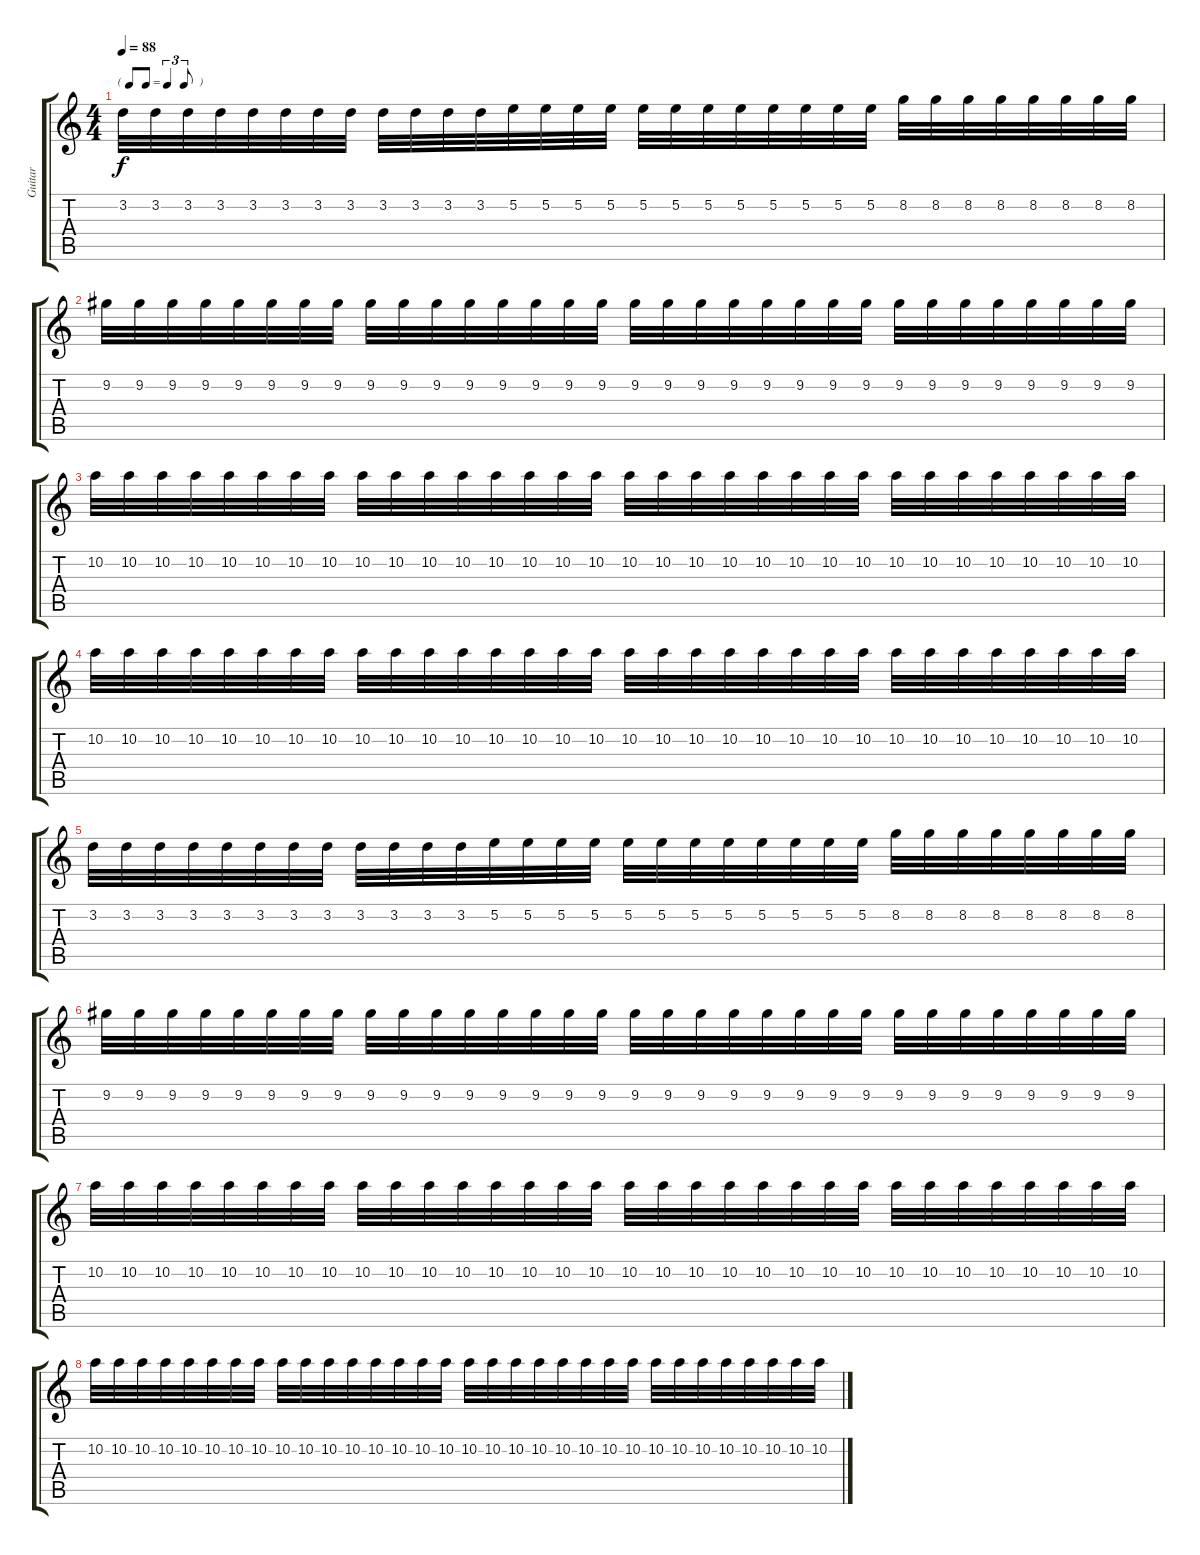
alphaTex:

\track ("Guitar" "Guitar") {instrument distortionguitar}
\staff {score tabs}
\tuning (E4 B3 G3 D3 A2 E2) {hide}
\ts (4 4)
\tf triplet8th
\tempo 88
\clef g2
\ks c
3.2.32{dy f} 3.2.32 3.2.32 3.2.32 3.2.32 3.2.32 3.2.32 3.2.32 3.2.32 3.2.32 3.2.32 3.2.32 5.2.32 5.2.32 5.2.32 5.2.32 5.2.32 5.2.32 5.2.32 5.2.32 5.2.32 5.2.32 5.2.32 5.2.32 8.2.32 8.2.32 8.2.32 8.2.32 8.2.32 8.2.32 8.2.32 8.2.32 |
9.2.32 9.2.32 9.2.32 9.2.32 9.2.32 9.2.32 9.2.32 9.2.32 9.2.32 9.2.32 9.2.32 9.2.32 9.2.32 9.2.32 9.2.32 9.2.32 9.2.32 9.2.32 9.2.32 9.2.32 9.2.32 9.2.32 9.2.32 9.2.32 9.2.32 9.2.32 9.2.32 9.2.32 9.2.32 9.2.32 9.2.32 9.2.32 |
10.2.32 10.2.32 10.2.32 10.2.32 10.2.32 10.2.32 10.2.32 10.2.32 10.2.32 10.2.32 10.2.32 10.2.32 10.2.32 10.2.32 10.2.32 10.2.32 10.2.32 10.2.32 10.2.32 10.2.32 10.2.32 10.2.32 10.2.32 10.2.32 10.2.32 10.2.32 10.2.32 10.2.32 10.2.32 10.2.32 10.2.32 10.2.32 |
10.2.32 10.2.32 10.2.32 10.2.32 10.2.32 10.2.32 10.2.32 10.2.32 10.2.32 10.2.32 10.2.32 10.2.32 10.2.32 10.2.32 10.2.32 10.2.32 10.2.32 10.2.32 10.2.32 10.2.32 10.2.32 10.2.32 10.2.32 10.2.32 10.2.32 10.2.32 10.2.32 10.2.32 10.2.32 10.2.32 10.2.32 10.2.32 |
3.2.32 3.2.32 3.2.32 3.2.32 3.2.32 3.2.32 3.2.32 3.2.32 3.2.32 3.2.32 3.2.32 3.2.32 5.2.32 5.2.32 5.2.32 5.2.32 5.2.32 5.2.32 5.2.32 5.2.32 5.2.32 5.2.32 5.2.32 5.2.32 8.2.32 8.2.32 8.2.32 8.2.32 8.2.32 8.2.32 8.2.32 8.2.32 |
9.2.32 9.2.32 9.2.32 9.2.32 9.2.32 9.2.32 9.2.32 9.2.32 9.2.32 9.2.32 9.2.32 9.2.32 9.2.32 9.2.32 9.2.32 9.2.32 9.2.32 9.2.32 9.2.32 9.2.32 9.2.32 9.2.32 9.2.32 9.2.32 9.2.32 9.2.32 9.2.32 9.2.32 9.2.32 9.2.32 9.2.32 9.2.32 |
10.2.32 10.2.32 10.2.32 10.2.32 10.2.32 10.2.32 10.2.32 10.2.32 10.2.32 10.2.32 10.2.32 10.2.32 10.2.32 10.2.32 10.2.32 10.2.32 10.2.32 10.2.32 10.2.32 10.2.32 10.2.32 10.2.32 10.2.32 10.2.32 10.2.32 10.2.32 10.2.32 10.2.32 10.2.32 10.2.32 10.2.32 10.2.32 |
10.2.32 10.2.32 10.2.32 10.2.32 10.2.32 10.2.32 10.2.32 10.2.32 10.2.32 10.2.32 10.2.32 10.2.32 10.2.32 10.2.32 10.2.32 10.2.32 10.2.32 10.2.32 10.2.32 10.2.32 10.2.32 10.2.32 10.2.32 10.2.32 10.2.32 10.2.32 10.2.32 10.2.32 10.2.32 10.2.32 10.2.32 10.2.32
